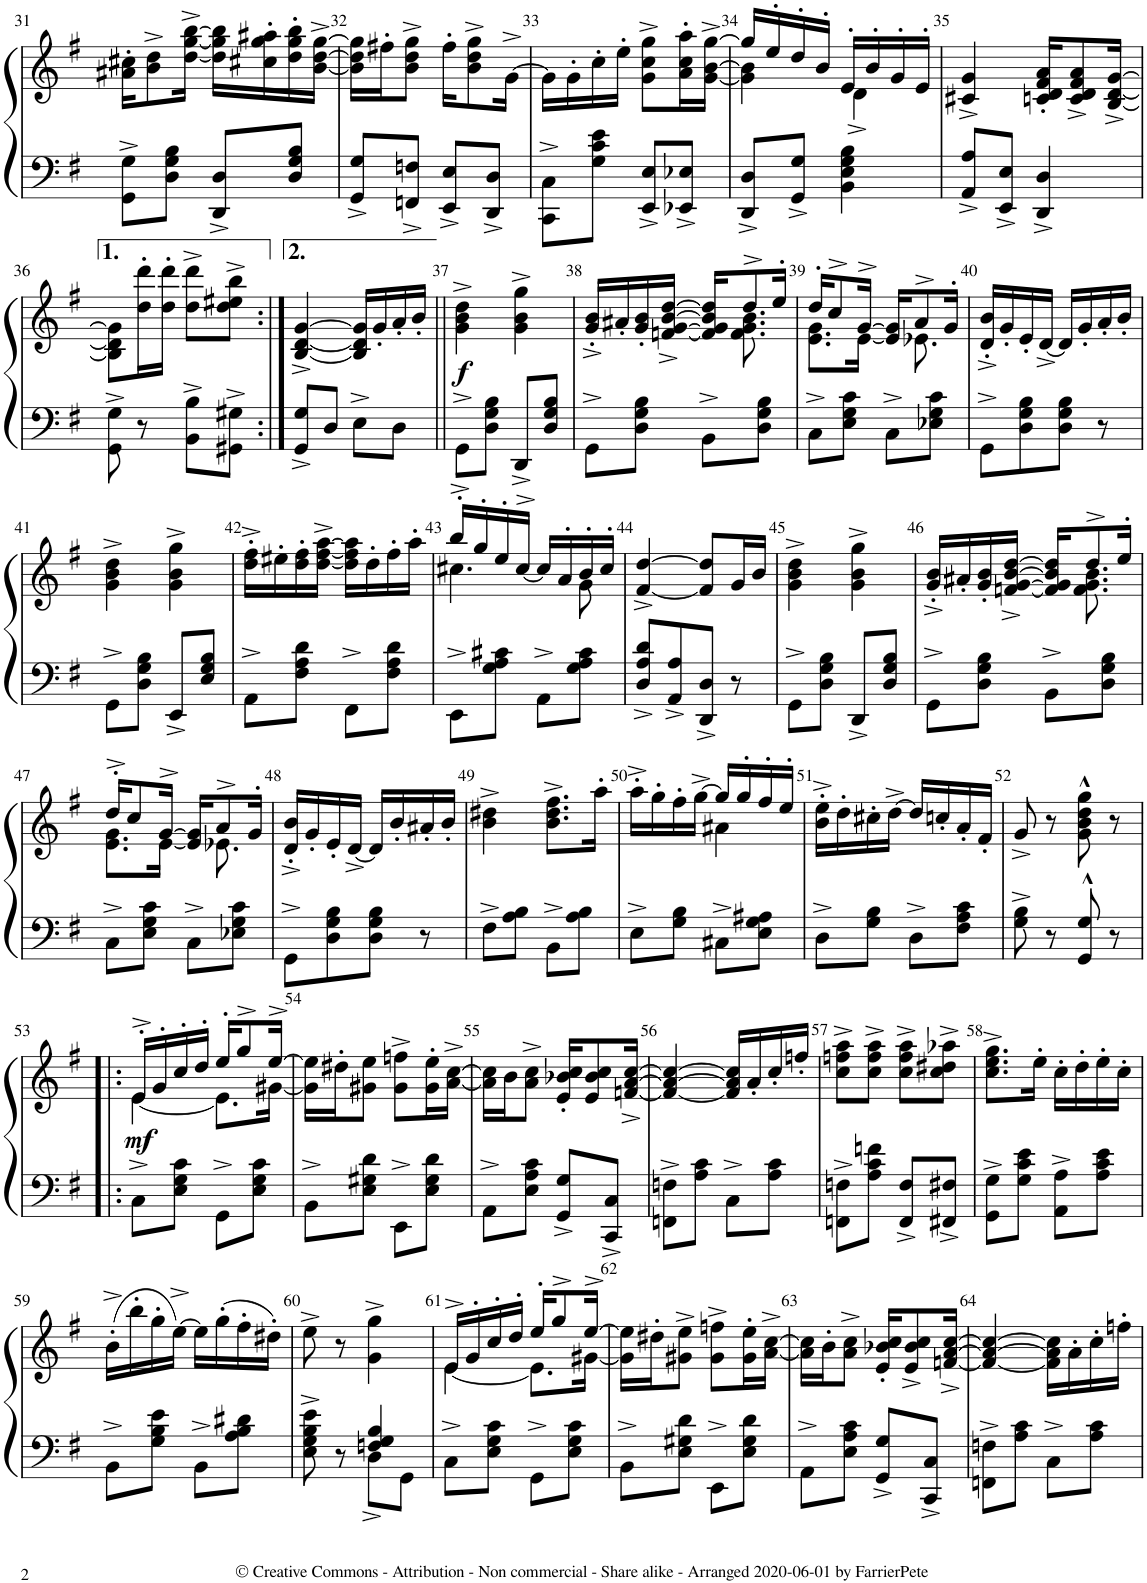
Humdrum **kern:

**kern	**kern	**dynam
*part1	*part1	*part1
*staff2	*staff1	*staff1/2
*I"Piano	*	*
*I'Pno	*	*
!!LO:PB:g=z
*clefF4	*clefG2	*
*k[f#]	*k[f#]	*
*M2/4	*M2/4	*
=31	=31	=31
8GG\^ 8G\^L	16a#X\' 16cc#X\'KL	.
.	8b\^ 8dd\^	.
8D\ 8G\ 8B\J	.	.
.	[<16dd\^ [<16gg\^ [16bb\^Jk	.
8DD/^ 8D/^L	16dd\] 16gg\] 16bb\]LL	.
.	16cc#X\' 16gg\' 16aa#X\'	.
8D/ 8G/ 8B/J	16dd\' 16gg\' 16bb\'	.
.	[<16b\^ [>16dd\^ [16gg\^JJ	.
=32	=32	=32
8GG/^ 8G/^L	16b\] 16dd\] 16gg\]LL	.
.	16ff#X'\J	.
8FFn/^ 8Fn/^J	8b\^ 8dd\^ 8gg\^J	.
8EE/^ 8E/^L	16ff#'\KL	.
.	8b\^ 8dd\^ 8gg\^	.
8DD/^ 8D/^J	.	.
.	[16g^\Jk	.
=33	=33	=33
8CC\^ 8C\^L	16g\LL]	.
.	16g'\	.
8G\ 8c\ 8e\J	16cc'\	.
.	16ee'\JJ	.
8EE/^ 8E/^L	8g\^ 8cc\^ 8gg\^L	.
8EE-X/^ 8E-X/^J	16a\' 16cc\' 16aa\'L	.
.	[16g\^ [>16b\^ [>16gg\^JJ	.
=34	=34	=34
*	*^	*
8DD/^ 8D/^L	16gg/LL]	4g\] 4b\]	.
.	16ee'/	.	.
8GG/^ 8G/^J	16dd'/	.	.
.	16b'/JJ	.	.
4BB\ 4E\ 4G\ 4B\	16e'/LL	4d^\	.
.	16b'/	.	.
.	16g'/	.	.
.	16e'/JJ	.	.
*	*v	*v	*
=35	=35	=35
8AA/^ 8A/^L	4c#X/^ 4g/^	.
8EE/^ 8E/^J	.	.
4DD/^ 4D/^	16cn/' 16d/' 16f#/' 16a/'KL	.
.	8c/^ 8d/^ 8f#/^ 8a/^	.
.	[<16B/^ [<16d/^ [16g/^Jk	.
!!LO:LB:g=z
=36	=36	=36
8GG\^ 8G\^	8B\] 8d\] 8g\]L	.
8r	16dd\' 16ddd\'L	.
.	16dd\' 16ddd\'JJ	.
8BB\^ 8B\^L	8dd\^ 8ddd\^L	.
8GG#X\^ 8G#X\^J	8dd\^ 8ee#X\^ 8bb\^J	.
=36X2:|!	=36X2:|!	=36X2:|!
8GG/^ 8G/^L	[4B/^ [4d/^ [4g/^	.
8D/J	.	.
8E^\L	16B/] 16d/] 16g/]LL	.
.	16g'/	.
8D\J	16a'/	.
.	16b'/JJ	.
=37||	=37||	=37||
!	!	!LO:DY:b
8GG^\L	4g\^ 4b\^ 4dd\^	f
8D\ 8G\ 8B\J	.	.
8DD^/L	4g\^ 4b\^ 4gg\^	.
8D/ 8G/ 8B/J	.	.
=38	=38	=38
*	*^	*
8GG^\L	16g/'^ 16b/'^LL	4ryy	.
.	16a#X'/	.	.
8D\ 8G\ 8B\J	16g/' 16b/'	.	.
.	[<16fn/^ [16g/^ [16b/^ [16dd/^JJ	.	.
8BB^\L	16f/] 16g/] 16b/] 16dd/]KL	16ryy	.
.	8dd^/	8.f\ 8.g\ 8.b\	.
8D\ 8G\ 8B\J	.	.	.
.	16ee'/Jk	.	.
=39	=39	=39	=39
8C^\L	16dd'/KL	8.e\ 8.g\L	.
.	8cc^/	.	.
8E\ 8G\ 8c\J	.	.	.
.	[16g^/Jk	[16e\Jk	.
8C^\L	16e/] 16g/]KL	16ryy	.
.	8a^/	8.e-X\	.
8E-X\ 8G\ 8c\J	.	.	.
.	16g'/Jk	.	.
*	*v	*v	*
=40	=40	=40
8GG^\L	16d/'^ 16b/'^LL	.
.	16g'/	.
8D\ 8G\ 8B\	16e'/	.
.	[16d^/JJ	.
8D\ 8G\ 8B\J	16d/LL]	.
.	16g'/	.
8r	16a'/	.
.	16b'/JJ	.
!!LO:LB:g=z
=41	=41	=41
8GG^\L	4g\^ 4b\^ 4dd\^	.
8D\ 8G\ 8B\J	.	.
8EE^/L	4g\^ 4b\^ 4gg\^	.
8E/ 8G/ 8B/J	.	.
=42	=42	=42
8AA^\L	16dd\'^ 16ff#\'^LL	.
.	16ee#X'\	.
8F#\ 8A\ 8d\J	16dd\' 16ff#\'	.
.	[16dd\^ [<16ff#\^ [16aa\^JJ	.
8FF#^\L	16dd\] 16ff#\] 16aa\]LL	.
.	16dd'\	.
8F#\ 8A\ 8d\J	16ff#'\	.
.	16aa'\JJ	.
=43	=43	=43
*	*^	*
8EE^\L	16bb'^/LL	4.cc#X\	.
.	16gg'/	.	.
8G\ 8A\ 8c#X\J	16ee'/	.	.
.	[<16cc#^/JJ	.	.
8AA^\L	16cc#/LL]	.	.
.	16a'/	.	.
8G\ 8A\ 8c#\J	16b'/	8g\	.
.	16cc#'/JJ	.	.
*	*v	*v	*
=44	=44	=44
8D/^ 8A/^ 8d/^L	[4f#/^ [4dd/^	.
8AA/^ 8A/^	.	.
8DD/^ 8D/^J	8f#/] 8dd/]L	.
8r	16g/L	.
.	16b/JJ	.
=45	=45	=45
8GG^\L	4g\^ 4b\^ 4dd\^	.
8D\ 8G\ 8B\J	.	.
8DD^/L	4g\^ 4b\^ 4gg\^	.
8D/ 8G/ 8B/J	.	.
=46	=46	=46
*	*^	*
8GG^\L	16g/'^ 16b/'^LL	4ryy	.
.	16a#X'/	.	.
8D\ 8G\ 8B\J	16g/' 16b/'	.	.
.	[<16fn/^ [16g/^ [16b/^ [16dd/^JJ	.	.
8BB^\L	16f/] 16g/] 16b/] 16dd/]KL	16ryy	.
.	8dd^/	8.f\ 8.g\ 8.b\	.
8D\ 8G\ 8B\J	.	.	.
.	16ee'/Jk	.	.
!!LO:LB:g=z	!!
=47	=47	=47	=47
8C^\L	16dd'^/KL	8.e\ 8.g\L	.
.	8cc/	.	.
8E\ 8G\ 8c\J	.	.	.
.	[16g^/Jk	[16e\Jk	.
8C^\L	16e/] 16g/]KL	16ryy	.
.	8a^/	8.e-X\	.
8E-X\ 8G\ 8c\J	.	.	.
.	16g'/Jk	.	.
*	*v	*v	*
=48	=48	=48
8GG^\L	16d/'^ 16b/'^LL	.
.	16g'/	.
8D\ 8G\ 8B\	16e'/	.
.	[16d^/JJ	.
8D\ 8G\ 8B\J	16d/LL]	.
.	16b'/	.
8r	16a#X'/	.
.	16b'/JJ	.
=49	=49	=49
8F#^\L	4b\^ 4dd#X\^	.
8A\ 8B\J	.	.
8BB^\L	8.b\^ 8.dd#\^ 8.ff#\^L	.
8A\ 8B\J	.	.
.	16aa'\Jk	.
=50	=50	=50
*	*^	*
8E^\L	16aa'^\LL	4ryy	.
.	16gg'\	.	.
8G\ 8B\J	16ff#'\	.	.
.	[16gg^\JJ	.	.
8C#X^\L	16gg/LL]	4a#X\	.
.	16gg'/	.	.
8E\ 8G\ 8A#X\J	16ff#'/	.	.
.	16ee'/JJ	.	.
*	*v	*v	*
=51	=51	=51
8D^\L	16b\'^ 16ee\'^LL	.
.	16dd'\	.
8G\ 8B\J	16cc#X'\	.
.	[16dd^\JJ	.
8D^\L	16dd/LL]	.
.	16ccn'/	.
8F#\ 8A\ 8c\J	16a'/	.
.	16f#'/JJ	.
=52	=52	=52
8G\^ 8B\^	8g^/	.
8r	8r	.
8GG/^^ 8G/^^	8g\^^ 8b\^^ 8dd\^^ 8gg\^^	.
8r	8r	.
!!LO:LB:g=z
=53!|:	=53!|:	=53!|:
*	*^	*
!	!	!	!LO:DY:b
8C^\L	16e'^/LL	[4e\	mf
.	16g'/	.	.
8E\ 8G\ 8c\J	16cc'/	.	.
.	16dd'/JJ	.	.
8GG^\L	16ee'/KL	8.e\L]	.
.	8gg^/	.	.
8E\ 8G\ 8c\J	.	.	.
.	[16ee^/Jk	[16g#X\Jk	.
*	*v	*v	*
=54	=54	=54
8BB^\L	16g#\] 16ee\]LL	.
.	16dd#X'\J	.
8E\ 8G#X\ 8d\J	8g#X\ 8ee\J	.
8EE^\L	8g#\^ 8ffn\^L	.
8E\ 8G#\ 8d\J	16g#\' 16ee\'L	.
.	[16a\^ [16cc\^JJ	.
=55	=55	=55
8AA^\L	16a\] 16cc\]LL	.
.	16b\J	.
8E\ 8A\ 8c\J	8a\^ 8cc\^J	.
8GG/^ 8G/^L	16e/' 16b-X/' 16cc/'KL	.
.	8e/ 8b-/ 8cc/	.
8CC/^ 8C/^J	.	.
.	[16fn/^ [>16a/^ [16cc/^Jk	.
=56	=56	=56
8FFn\^ 8Fn\^L	4f/_ 4a/_ 4cc/_	.
8A\ 8c\J	.	.
8C^\L	16f/] 16a/] 16cc/]LL	.
.	16a'/	.
8A\ 8c\J	16cc'/	.
.	16ffn'/JJ	.
=57	=57	=57
8FFn\^ 8Fn\^L	8cc\^ 8ffn\^ 8aa\^L	.
8A\ 8c\ 8fn\J	8cc\^ 8ff\^ 8aa\^J	.
8FF/^ 8F/^L	8cc\^ 8ff\^ 8aa\^L	.
8FF#X/^ 8F#X/^J	8cc\^ 8dd#X\^ 8aa-X\^J	.
=58	=58	=58
8GG\^ 8G\^L	8.cc\^ 8.ee\^ 8.gg\^L	.
8G\ 8c\ 8e\J	.	.
.	16ee'\Jk	.
8AA\^ 8A\^L	16cc'\LL	.
.	16dd'\	.
8A\ 8c\ 8e\J	16ee'\	.
.	16cc'\JJ	.
!!LO:LB:g=z
=59	=59	=59
8BB^\L	(16b'^\LL	.
.	16bb'\	.
8G\ 8B\ 8e\J	16gg'\	.
.	[16ee^\JJ)	.
8BB^\L	16ee\LL]	.
.	(16gg'\	.
8A\ 8B\ 8d#X\J	16ff#'\	.
.	16dd#X'\JJ)	.
=60	=60	=60
*^	*	*
8E\^ 8G\^ 8B\^ 8e\^	8ryy	8ee^\	.
8r	8ryy	8r	.
4Fn/ 4G/ 4B/	8D^\L	4g\^ 4gg\^	.
.	8GG\J	.	.
*v	*v	*	*
=61	=61	=61
*	*^	*
8C^\L	16e^/LL	[4e\	.
.	16g'/	.	.
8E\ 8G\ 8c\J	16cc'/	.	.
.	16dd'/JJ	.	.
8GG^\L	16ee'/KL	8.e\L]	.
.	8gg^/	.	.
8E\ 8G\ 8c\J	.	.	.
.	[16ee^/Jk	[16g#X\Jk	.
*	*v	*v	*
=62	=62	=62
8BB^\L	16g#\] 16ee\]LL	.
.	16dd#X'\J	.
8E\ 8G#X\ 8d\J	8g#X\^ 8ee\^J	.
8EE^\L	8g#\^ 8ffn\^L	.
8E\ 8G#\ 8d\J	16g#\' 16ee\'L	.
.	[16a\^ [16cc\^JJ	.
=63	=63	=63
8AA^\L	16a\] 16cc\]LL	.
.	16b'\J	.
8E\ 8A\ 8c\J	8a\^ 8cc\^J	.
8GG/^ 8G/^L	16e/' 16b-X/' 16cc/'KL	.
.	8e/^ 8b-/^ 8cc/^	.
8CC/^ 8C/^J	.	.
.	[16fn/^ [>16a/^ [16cc/^Jk	.
=64	=64	=64
8FFn\^ 8Fn\^L	4f/_ 4a/_ 4cc/_	.
8A\ 8c\J	.	.
8C^\L	16f\] 16a\] 16cc\]LL	.
.	16a'\	.
8A\ 8c\J	16cc'\	.
.	16ffn'\JJ	.
=	=	=
*-	*-	*-
